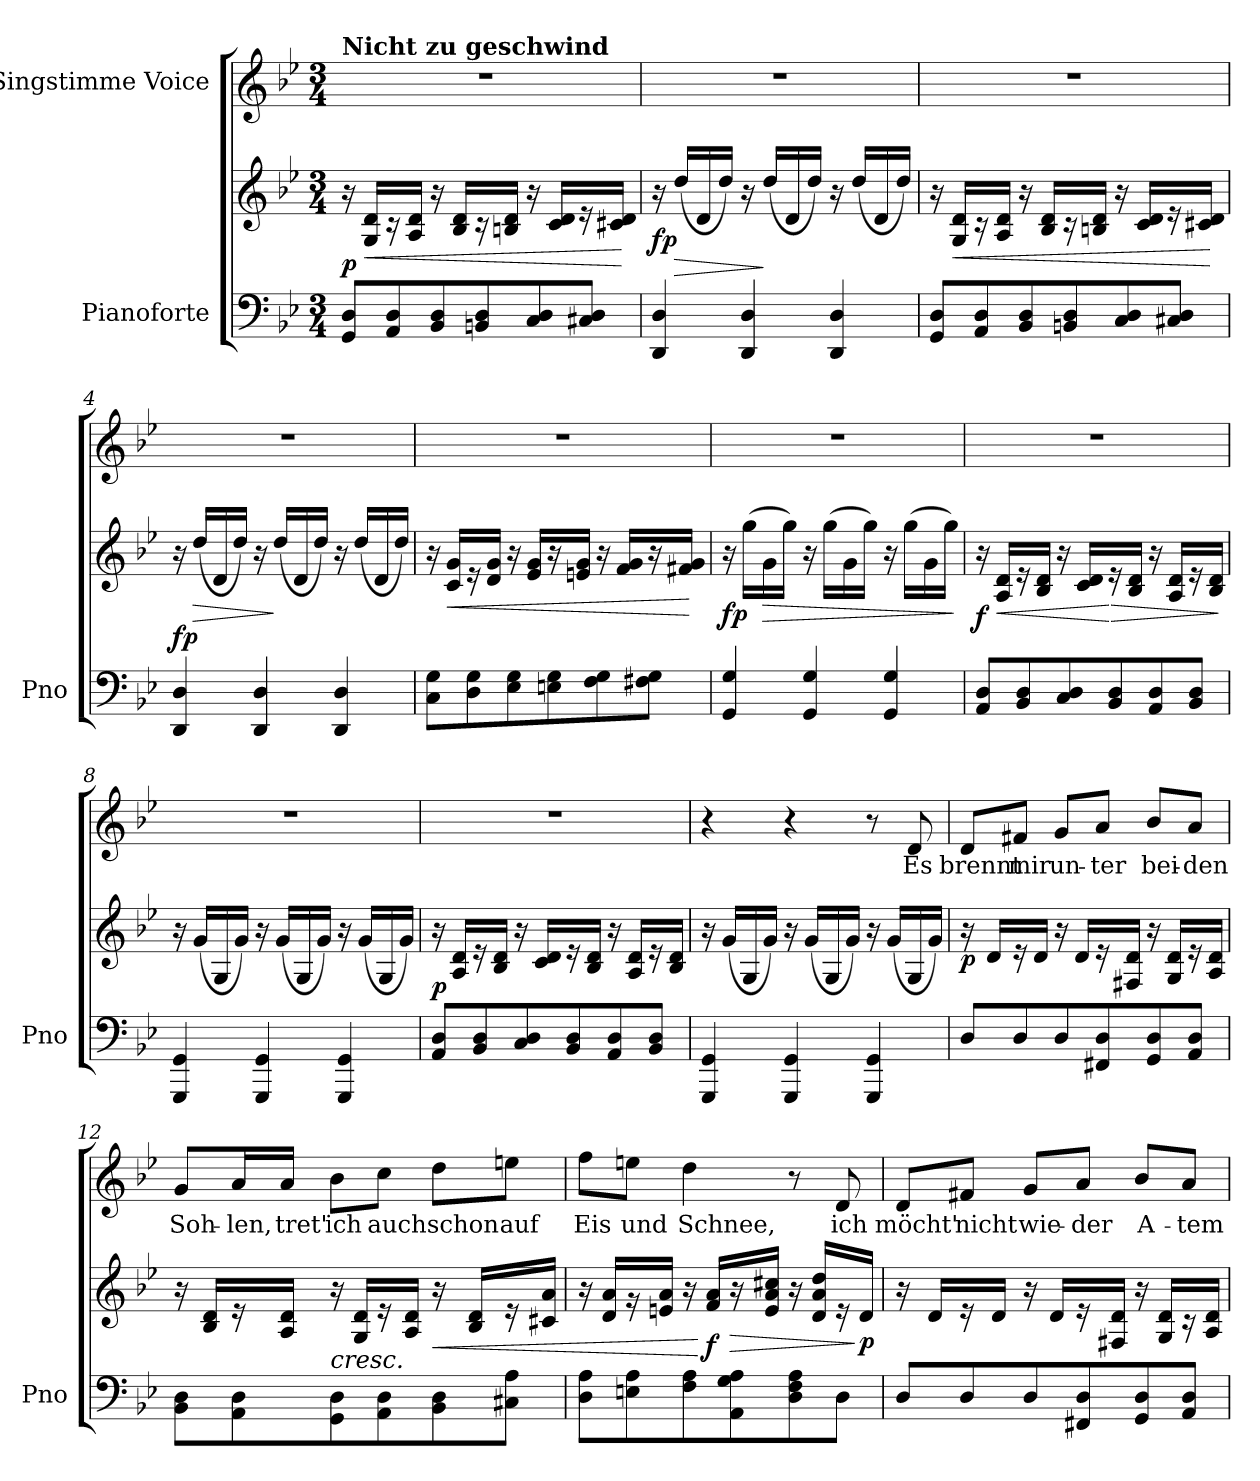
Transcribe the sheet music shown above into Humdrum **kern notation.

**kern	**kern	**dynam	**kern	**text
*part2	*part2	*part2	*part1	*part1
*staff3	*staff2	*staff2/3	*staff1	*staff1
*I"Pianoforte	*	*	*I"Singstimme Voice	*
*I'Pno	*	*	*	*
*clefF4	*clefG2	*	*clefG2	*
*k[b-e-]	*k[b-e-]	*	*k[b-e-]	*
*M3/4	*M3/4	*	*M3/4	*
*MM90	*MM90	*	*MM90	*
=1	=1	=1	=1	=1
!	!	!	!LO:TX:a:B:t=Nicht zu geschwind	!
!	!	!LO:DY:a=2	!	!
8GG/ 8D/L	16r	p	2.r	.
!	!	!LO:HP:b	!	!
.	16G/ 16d/LL	<	.	.
8AA/ 8D/	16r	.	.	.
.	16A/ 16d/JJ	.	.	.
8BB-/ 8D/	16r	.	.	.
.	16B-/ 16d/LL	.	.	.
8BBn/ 8D/	16r	.	.	.
.	16Bn/ 16d/JJ	.	.	.
8C/ 8D/	16r	.	.	.
.	16c/ 16d/LL	.	.	.
8C#X/ 8D/J	16r	.	.	.
.	16c#X/ 16d/JJ	.	.	.
.	.	[	.	.
=2	=2	=2	=2	=2
!	!	!LO:DY:b	!	!
4DD/ 4D/	16r	fp	2.r	.
!	!	!LO:HP:b	!	!
.	(16dd/LL	>	.	.
.	16d/	.	.	.
.	16dd/JJ)	.	.	.
4DD/ 4D/	16r	.	.	.
.	(16dd/LL	]	.	.
.	16d/	.	.	.
.	16dd/JJ)	.	.	.
4DD/ 4D/	16r	.	.	.
.	(16dd/LL	.	.	.
.	16d/	.	.	.
.	16dd/JJ)	.	.	.
=3	=3	=3	=3	=3
8GG/ 8D/L	16r	.	2.r	.
!	!	!LO:HP:b	!	!
.	16G/ 16d/LL	<	.	.
8AA/ 8D/	16r	.	.	.
.	16A/ 16d/JJ	.	.	.
8BB-/ 8D/	16r	.	.	.
.	16B-/ 16d/LL	.	.	.
8BBn/ 8D/	16r	.	.	.
.	16Bn/ 16d/JJ	.	.	.
8C/ 8D/	16r	.	.	.
.	16c/ 16d/LL	.	.	.
8C#X/ 8D/J	16r	.	.	.
.	16c#X/ 16d/JJ	.	.	.
.	.	[	.	.
!!LO:LB:g=z
=4	=4	=4	=4	=4
!	!	!LO:DY:a=2	!	!
4DD/ 4D/	16r	fp	2.r	.
!	!	!LO:HP:b	!	!
.	(16dd/LL	>	.	.
.	16d/	.	.	.
.	16dd/JJ)	.	.	.
4DD/ 4D/	16r	.	.	.
.	(16dd/LL	]	.	.
.	16d/	.	.	.
.	16dd/JJ)	.	.	.
4DD/ 4D/	16r	.	.	.
.	(16dd/LL	.	.	.
.	16d/	.	.	.
.	16dd/JJ)	.	.	.
=5	=5	=5	=5	=5
8C\ 8G\L	16r	.	2.r	.
!	!	!LO:HP:b	!	!
.	16c/ 16g/LL	<	.	.
8D\ 8G\	16r	.	.	.
.	16d/ 16g/JJ	.	.	.
8E-\ 8G\	16r	.	.	.
.	16e-/ 16g/LL	.	.	.
8En\ 8G\	16r	.	.	.
.	16en/ 16g/JJ	.	.	.
8F\ 8G\	16r	.	.	.
.	16f/ 16g/LL	.	.	.
8F#X\ 8G\J	16r	.	.	.
.	16f#X/ 16g/JJ	.	.	.
.	.	[	.	.
=6	=6	=6	=6	=6
!	!	!LO:DY:b	!	!
4GG/ 4G/	16r	fp	2.r	.
.	(16gg\LL	.	.	.
!	!	!LO:HP:b	!	!
.	16g\	>	.	.
.	16gg\JJ)	.	.	.
4GG/ 4G/	16r	.	.	.
.	(16gg\LL	.	.	.
.	16g\	.	.	.
.	16gg\JJ)	.	.	.
4GG/ 4G/	16r	.	.	.
.	(16gg\LL	.	.	.
.	16g\	.	.	.
.	16gg\JJ)	.	.	.
.	.	]	.	.
=7	=7	=7	=7	=7
!	!	!LO:DY:b	!	!
8AA/ 8D/L	16r	f	2.r	.
!	!	!LO:HP:b	!	!
.	16A/ 16d/LL	<	.	.
8BB-/ 8D/	16re	.	.	.
.	16B-/ 16d/JJ	.	.	.
8C/ 8D/	16r	.	.	.
.	16c/ 16d/LL	.	.	.
!	!	!LO:HP:n=1:b	!	!
8BB-/ 8D/	16re	[ >	.	.
.	16B-/ 16d/JJ	.	.	.
8AA/ 8D/	16r	.	.	.
.	16A/ 16d/LL	.	.	.
8BB-/ 8D/J	16re	.	.	.
.	16B-/ 16d/JJ	.	.	.
.	.	]	.	.
!!LO:LB:g=z
=8	=8	=8	=8	=8
4GGG/ 4GG/	16r	.	2.r	.
.	(16g/LL	.	.	.
.	16G/	.	.	.
.	16g/JJ)	.	.	.
4GGG/ 4GG/	16r	.	.	.
.	(16g/LL	.	.	.
.	16G/	.	.	.
.	16g/JJ)	.	.	.
4GGG/ 4GG/	16r	.	.	.
.	(16g/LL	.	.	.
.	16G/	.	.	.
.	16g/JJ)	.	.	.
=9	=9	=9	=9	=9
!	!	!LO:DY:b	!	!
8AA/ 8D/L	16r	p	2.r	.
.	16A/ 16d/LL	.	.	.
8BB-/ 8D/	16re	.	.	.
.	16B-/ 16d/JJ	.	.	.
8C/ 8D/	16r	.	.	.
.	16c/ 16d/LL	.	.	.
8BB-/ 8D/	16re	.	.	.
.	16B-/ 16d/JJ	.	.	.
8AA/ 8D/	16r	.	.	.
.	16A/ 16d/LL	.	.	.
8BB-/ 8D/J	16re	.	.	.
.	16B-/ 16d/JJ	.	.	.
=10	=10	=10	=10	=10
4GGG/ 4GG/	16r	.	4r	.
.	(16g/LL	.	.	.
.	16G/	.	.	.
.	16g/JJ)	.	.	.
4GGG/ 4GG/	16r	.	4r	.
.	(16g/LL	.	.	.
.	16G/	.	.	.
.	16g/JJ)	.	.	.
4GGG/ 4GG/	16r	.	8r	.
.	(16g/LL	.	.	.
!	!	!	!	!LO:LY:b
.	16G/	.	8d/	Es
.	16g/JJ)	.	.	.
=11	=11	=11	=11	=11
!	!	!LO:DY:b	!	!LO:LY:b
8D/L	16r	p	8d/L	brennt
.	16d/LL	.	.	.
!	!	!	!	!LO:LY:b
8D/	16re	.	8f#X/J	mir
.	16d/JJ	.	.	.
!	!	!	!	!LO:LY:b
8D/	16r	.	8g/L	un-
.	16d/LL	.	.	.
!	!	!	!	!LO:LY:b
8FF#X/ 8D/	16re	.	8a/J	-ter
.	16F#X/ 16d/JJ	.	.	.
!	!	!	!	!LO:LY:b
8GG/ 8D/	16r	.	8b-/L	bei-
.	16G/ 16d/LL	.	.	.
!	!	!	!	!LO:LY:b
8AA/ 8D/J	16re	.	8a/J	-den
.	16A/ 16d/JJ	.	.	.
!!LO:PB:g=z
=12	=12	=12	=12	=12
!	!	!	!	!LO:LY:b
8BB-\ 8D\L	16r	.	8g/L	Soh-
.	16B-/ 16d/LL	.	.	.
!	!	!	!	!LO:LY:b
8AA\ 8D\	16re	.	16a/L	-len,
!	!	!	!	!LO:LY:b
.	16A/ 16d/JJ	.	16a/JJ	tret'
!LO:TX:a:i:t=cresc.	!	!	!	!
!	!	!	!	!LO:LY:b
8GG\ 8D\	16r	.	8b-\L	ich
.	16G/ 16d/LL	.	.	.
!	!	!	!	!LO:LY:b
8AA\ 8D\	16re	.	8cc\J	auch
.	16A/ 16d/JJ	.	.	.
!	!	!LO:HP:b	!	!LO:LY:b
8BB-\ 8D\	16r	<	8dd\L	schon
.	16B-/ 16d/LL	.	.	.
!	!	!	!	!LO:LY:b
8C#X\ 8A\J	16re	.	8een\J	auf
.	16c#X/ 16a/JJ	.	.	.
=13	=13	=13	=13	=13
!	!	!	!	!LO:LY:b
8D\ 8A\L	16r	.	8ff\L	Eis
.	16d/ 16a/LL	.	.	.
!	!	!	!	!LO:LY:b
8En\ 8A\	16rg	.	8een\J	und
.	16en/ 16a/JJ	.	.	.
!	!	!	!	!LO:LY:b
8F\ 8A\	16r	.	4dd\	Schnee,
!	!	!LO:DY:n=1:b	!	!
.	16f/ 16a/LL	[ f	.	.
!	!	!LO:HP:b	!	!
8AA\ 8G\ 8A\	16r	>	.	.
.	16e/ 16a/ 16cc#X/JJ	.	.	.
8D\ 8F\ 8A\	16r	.	8r	.
.	16d/ 16a/ 16dd/LL	.	.	.
!	!	!	!	!LO:LY:b
8D\J	16r	.	8d/	ich
!	!	!LO:DY:n=2:b	!	!
.	16d/JJ	] p	.	.
=14	=14	=14	=14	=14
!	!	!	!	!LO:LY:b
8D/L	16r	.	8d/L	möcht'
.	16d/LL	.	.	.
!	!	!	!	!LO:LY:b
8D/	16re	.	8f#X/J	nicht
.	16d/JJ	.	.	.
!	!	!	!	!LO:LY:b
8D/	16r	.	8g/L	wie-
.	16d/LL	.	.	.
!	!	!	!	!LO:LY:b
8FF#X/ 8D/	16re	.	8a/J	-der
.	16F#X/ 16d/JJ	.	.	.
!	!	!	!	!LO:LY:b
8GG/ 8D/	16r	.	8b-/L	A-
.	16G/ 16d/LL	.	.	.
!	!	!	!	!LO:LY:b
8AA/ 8D/J	16r	.	8a/J	-tem
.	16A/ 16d/JJ	.	.	.
=	=	=	=	=
*-	*-	*-	*-	*-
